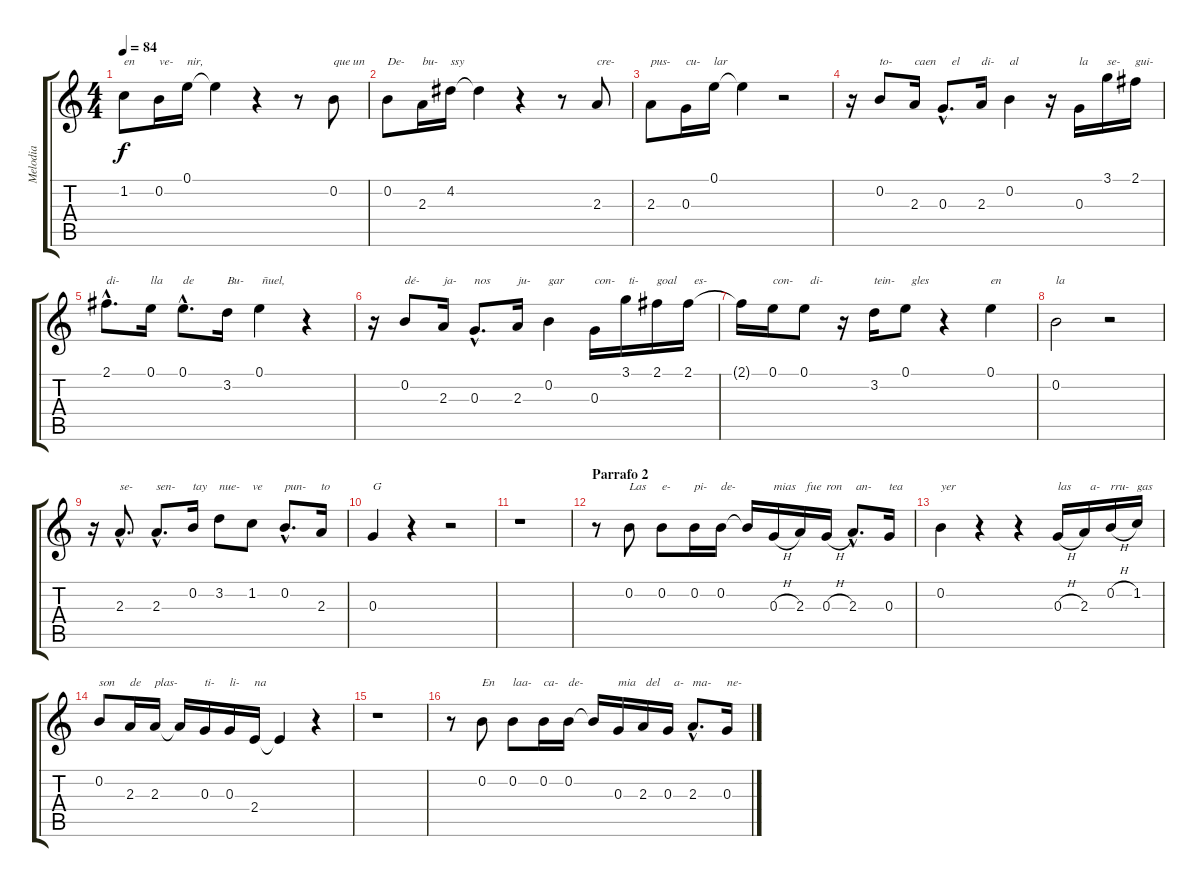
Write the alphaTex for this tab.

\track ("Melodia" "Melodia") {instrument acousticguitarnylon}
\staff {score tabs}
\tuning (E4 B3 G3 D3 A2 E2) {hide}
\ts (4 4)
\tempo 84
\clef g2
\ks c
1.2.8{txt "en" dy f} 0.2.16{txt "ve-"} 0.1.16{txt "nir,"} 0.1{t}.4 r.4 r.8 0.2.8{txt "que un"} |
0.2.8{txt "De-"} 2.3.16{txt "bu-"} 4.2.16{txt "ssy"} 4.2{t}.4 r.4 r.8 2.3.8{txt "cre-"} |
2.3.8{txt "pus-"} 0.3.16{txt "cu-"} 0.1.16{txt "lar"} 0.1{t}.4 r.2 |
r.16 0.2.8{txt "to-"} 2.3.16{txt "caen"} 0.3{hac}.8{d txt "   el"} 2.3.16{txt "di-"} 0.2.4{txt "al"} r.16 0.3.16{txt "la"} 3.1.16{txt "se-"} 2.1.16{txt "gui-"} |
2.1{hac}.8{d txt "di-"} 0.1.16{txt "lla"} 0.1{hac}.8{d txt "de"} 3.2.16{txt "Bu-"} 0.1.4{txt " ñuel,"} r.4 |
r.16 0.2.8{txt "dé-"} 2.3.16{txt "ja-"} 0.3{hac}.8{d txt "nos"} 2.3.16{txt "ju-"} 0.2.4{txt "gar"} 0.3.16{txt "con-"} 3.1.16{txt " ti-"} 2.1.16{txt "goal"} 2.1.16{txt "  es-"} |
2.1{t}.16 0.1.16{txt "con-"} 0.1.8{txt "  di-"} r.16 3.2.16{txt "tein-"} 0.1.8{txt "  gles"} r.4 0.1.4{txt "en"} |
0.2.2{txt "la"} r.2 |
r.16 2.3{hac}.8{d txt "se-"} 2.3{hac}.8{d txt "sen-"} 0.2.16{txt "tay"} 3.2.8{txt "nue-"} 1.2.8{txt "ve"} 0.2{hac}.8{d txt "pun-"} 2.3.16{txt "to"} |
0.3.4{txt "G"} r.4 r.2 |
r.1 |
\section ("" "Parrafo 2")
r.8 0.2.8{txt "Las"} 0.2.8{txt "e-"} 0.2.16{txt "pi-"} 0.2.16{txt "de-"} 0.2{t}.16 0.3{h}.16{txt "mias"} 2.3.16{txt "  fue"} 0.3{h}.16{txt "ron"} 2.3{hac}.8{d txt " an-"} 0.3.16{txt "tea"} |
0.2.4{txt "yer"} r.4 r.4 0.3{h}.16{txt "las"} 2.3.16{txt "  a-"} 0.2{h}.16{txt "rru-"} 1.2.16{txt "gas"} |
0.2.8{txt "son"} 2.3.16{txt "de"} 2.3.16{txt "plas-"} 2.3{t}.16 0.3.16{txt "ti-"} 0.3.16{txt "li-"} 2.4.16{txt "na"} 2.4{t}.4 r.4 |
r.1 |
r.8 0.2.8{txt "En"} 0.2.8{txt "laa-"} 0.2.16{txt "ca-"} 0.2.16{txt "de-"} 0.2{t}.16 0.3.16{txt "mia"} 2.3.16{txt " del"} 0.3.16{txt "  a-"} 2.3{hac}.8{d txt "ma-"} 0.3.16{txt "ne-"}
